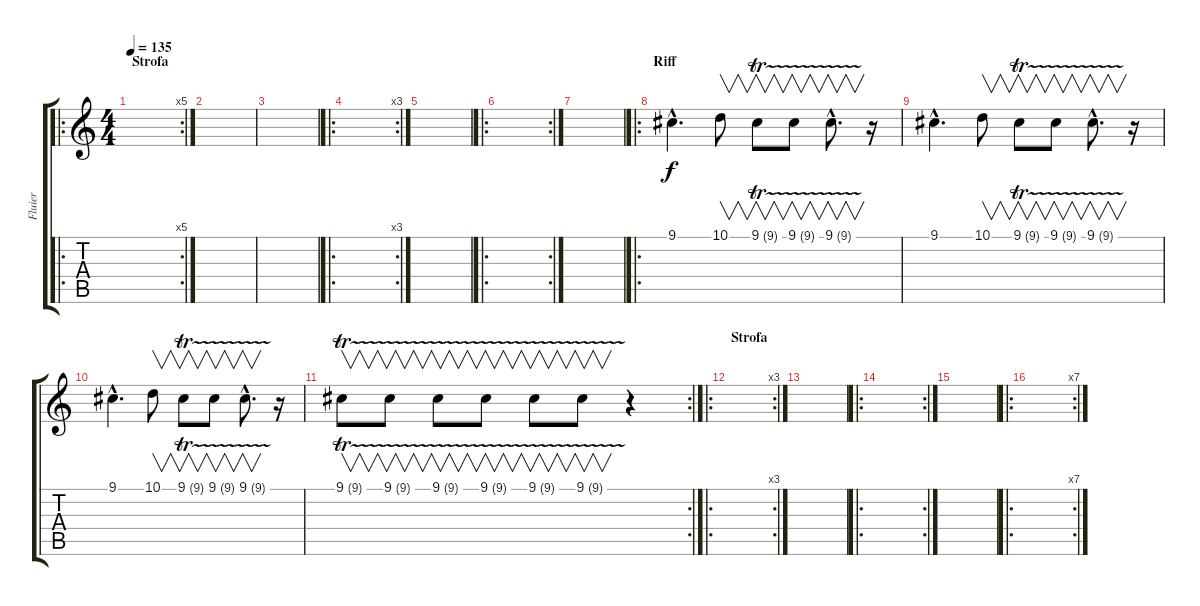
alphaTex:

\track ("Fluier" "Fluier") {instrument whistle}
\staff {score tabs}
\tuning (E4 B3 G3 D3 A2 E2) {hide}
\ro
\rc 5
\ts (4 4)
\section ("" "Strofa")
\tempo 135
\clef g2
\ks c
|
|
|
\ro
\rc 3
|
|
\ro
\rc 2
|
|
\ro
\section ("" "Riff")
9.1{hac}.4{d} 10.1.8{v} 9.1{tr (9 16)}.8{v} 9.1{tr (9 16)}.8{v} 9.1{tr (9 16) hac}.8{v d} r.16 |
9.1{hac}.4{d} 10.1.8{v} 9.1{tr (9 16)}.8{v} 9.1{tr (9 16)}.8{v} 9.1{tr (9 16) hac}.8{v d} r.16 |
9.1{hac}.4{d} 10.1.8{v} 9.1{tr (9 16)}.8{v} 9.1{tr (9 16)}.8{v} 9.1{tr (9 16) hac}.8{v d} r.16 |
\rc 2
9.1{tr (9 16)}.8{v} 9.1{tr (9 16)}.8{v} 9.1{tr (9 16)}.8{v} 9.1{tr (9 16)}.8{v} 9.1{tr (9 16)}.8{v} 9.1{tr (9 16)}.8{v} r.4 |
\ro
\rc 3
\section ("" "Strofa")
|
|
\ro
\rc 2
|
|
\ro
\rc 7
